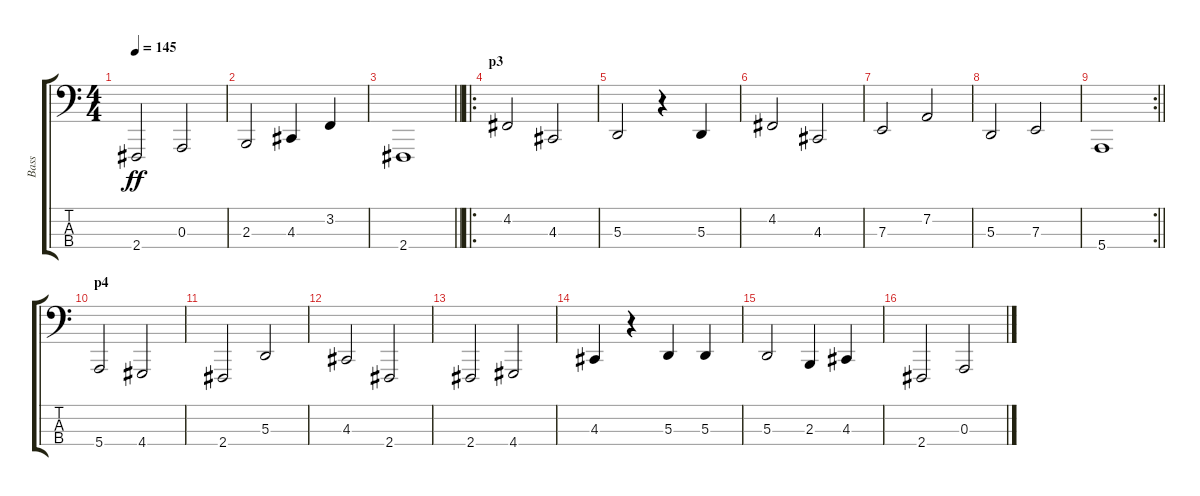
\track ("Bass" "Bass") {instrument clavinet}
\staff {score tabs}
\tuning (G2 D2 A1 E1) {hide}
\ts (4 4)
\tempo 145
\clef f4
\ks c
2.4.2{dy ff} 0.3.2 |
2.3.2 4.3.4 3.2.4 |
\barLineRight lightlight
2.4.1 |
\ro
\section ("" "p3")
4.2.2 4.3.2 |
5.3.2 r.4 5.3.4 |
4.2.2 4.3.2 |
7.3.2 7.2.2 |
5.3.2 7.3.2 |
\rc 2
\barLineRight lightlight
5.4.1 |
\section ("" "p4")
5.4.2 4.4.2 |
2.4.2 5.3.2 |
4.3.2 2.4.2 |
2.4.2 4.4.2 |
4.3.4 r.4 5.3.4 5.3.4 |
5.3.2 2.3.4 4.3.4 |
2.4.2 0.3.2
